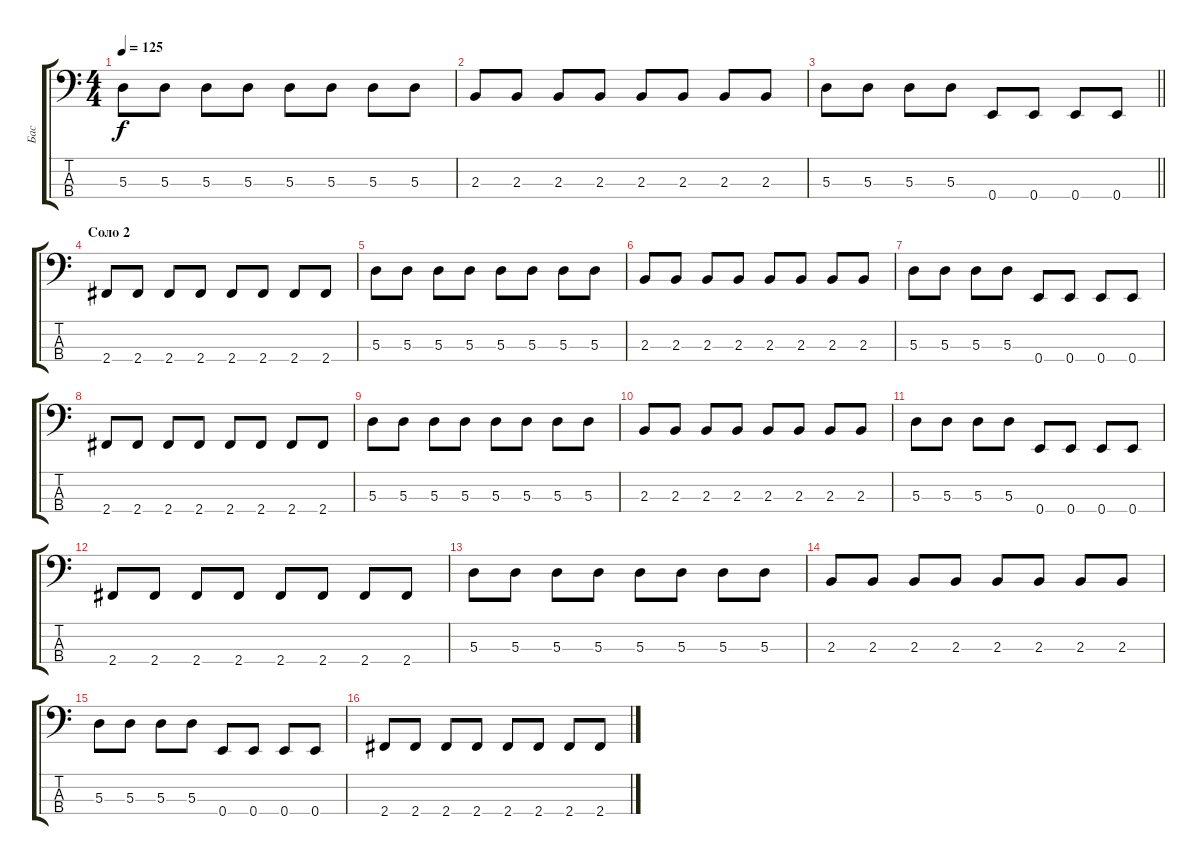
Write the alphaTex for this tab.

\track ("Бас" "Бас") {instrument electricbassfinger}
\staff {score tabs}
\tuning (G2 D2 A1 E1) {hide}
\ts (4 4)
\tempo 125
\clef f4
\ks c
5.3.8{dy f} 5.3.8 5.3.8 5.3.8 5.3.8 5.3.8 5.3.8 5.3.8 |
2.3.8 2.3.8 2.3.8 2.3.8 2.3.8 2.3.8 2.3.8 2.3.8 |
\barLineRight lightlight
5.3.8 5.3.8 5.3.8 5.3.8 0.4.8 0.4.8 0.4.8 0.4.8 |
\section ("" "Соло 2")
2.4.8 2.4.8 2.4.8 2.4.8 2.4.8 2.4.8 2.4.8 2.4.8 |
5.3.8 5.3.8 5.3.8 5.3.8 5.3.8 5.3.8 5.3.8 5.3.8 |
2.3.8 2.3.8 2.3.8 2.3.8 2.3.8 2.3.8 2.3.8 2.3.8 |
5.3.8 5.3.8 5.3.8 5.3.8 0.4.8 0.4.8 0.4.8 0.4.8 |
2.4.8 2.4.8 2.4.8 2.4.8 2.4.8 2.4.8 2.4.8 2.4.8 |
5.3.8 5.3.8 5.3.8 5.3.8 5.3.8 5.3.8 5.3.8 5.3.8 |
2.3.8 2.3.8 2.3.8 2.3.8 2.3.8 2.3.8 2.3.8 2.3.8 |
5.3.8 5.3.8 5.3.8 5.3.8 0.4.8 0.4.8 0.4.8 0.4.8 |
2.4.8 2.4.8 2.4.8 2.4.8 2.4.8 2.4.8 2.4.8 2.4.8 |
5.3.8 5.3.8 5.3.8 5.3.8 5.3.8 5.3.8 5.3.8 5.3.8 |
2.3.8 2.3.8 2.3.8 2.3.8 2.3.8 2.3.8 2.3.8 2.3.8 |
5.3.8 5.3.8 5.3.8 5.3.8 0.4.8 0.4.8 0.4.8 0.4.8 |
2.4.8 2.4.8 2.4.8 2.4.8 2.4.8 2.4.8 2.4.8 2.4.8
